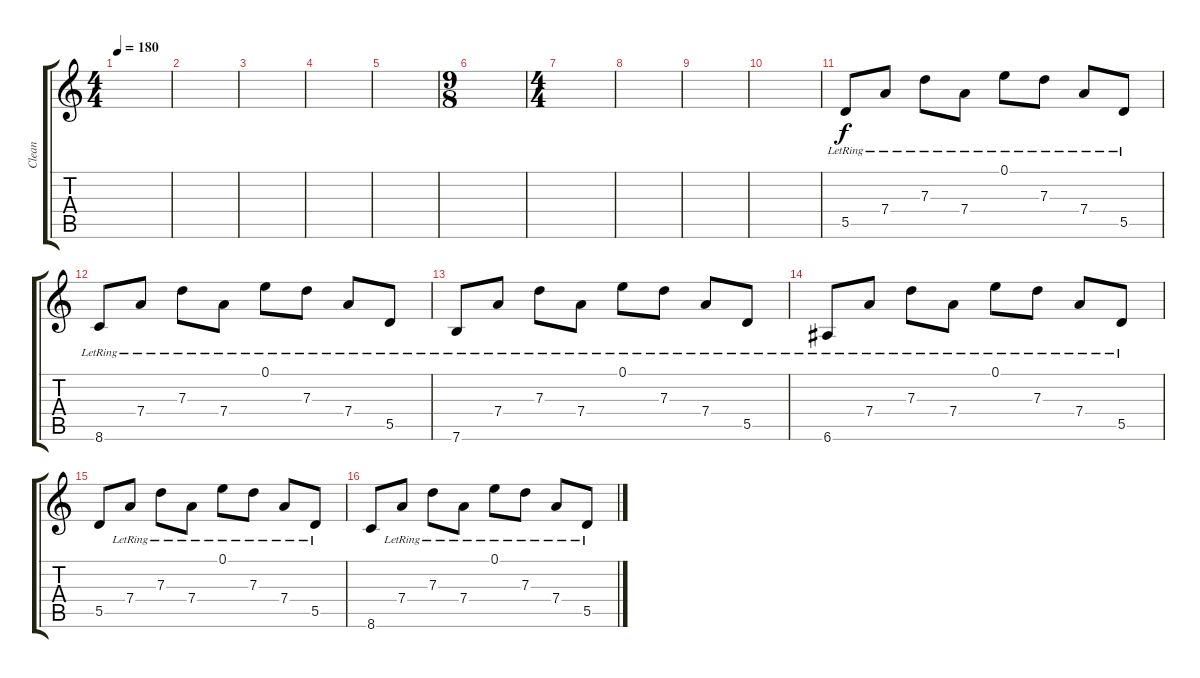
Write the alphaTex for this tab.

\track ("Clean" "Clean") {instrument acousticguitarsteel}
\staff {score tabs}
\tuning (E4 B3 G3 D3 A2 E2) {hide}
\ts (4 4)
\tempo 180
\clef g2
\ks c
|
|
|
|
|
\ts (9 8)
|
\ts (4 4)
|
|
|
|
5.5{lr}.8 7.4{lr}.8 7.3{lr}.8 7.4{lr}.8 0.1{lr}.8 7.3{lr}.8 7.4{lr}.8 5.5{lr}.8 |
8.6{lr}.8 7.4{lr}.8 7.3{lr}.8 7.4{lr}.8 0.1{lr}.8 7.3{lr}.8 7.4{lr}.8 5.5{lr}.8 |
7.6{lr}.8 7.4{lr}.8 7.3{lr}.8 7.4{lr}.8 0.1{lr}.8 7.3{lr}.8 7.4{lr}.8 5.5{lr}.8 |
6.6{lr}.8 7.4{lr}.8 7.3{lr}.8 7.4{lr}.8 0.1{lr}.8 7.3{lr}.8 7.4{lr}.8 5.5{lr}.8 |
5.5.8 7.4{lr}.8 7.3{lr}.8 7.4{lr}.8 0.1{lr}.8 7.3{lr}.8 7.4{lr}.8 5.5{lr}.8 |
8.6.8 7.4{lr}.8 7.3{lr}.8 7.4{lr}.8 0.1{lr}.8 7.3{lr}.8 7.4{lr}.8 5.5{lr}.8
